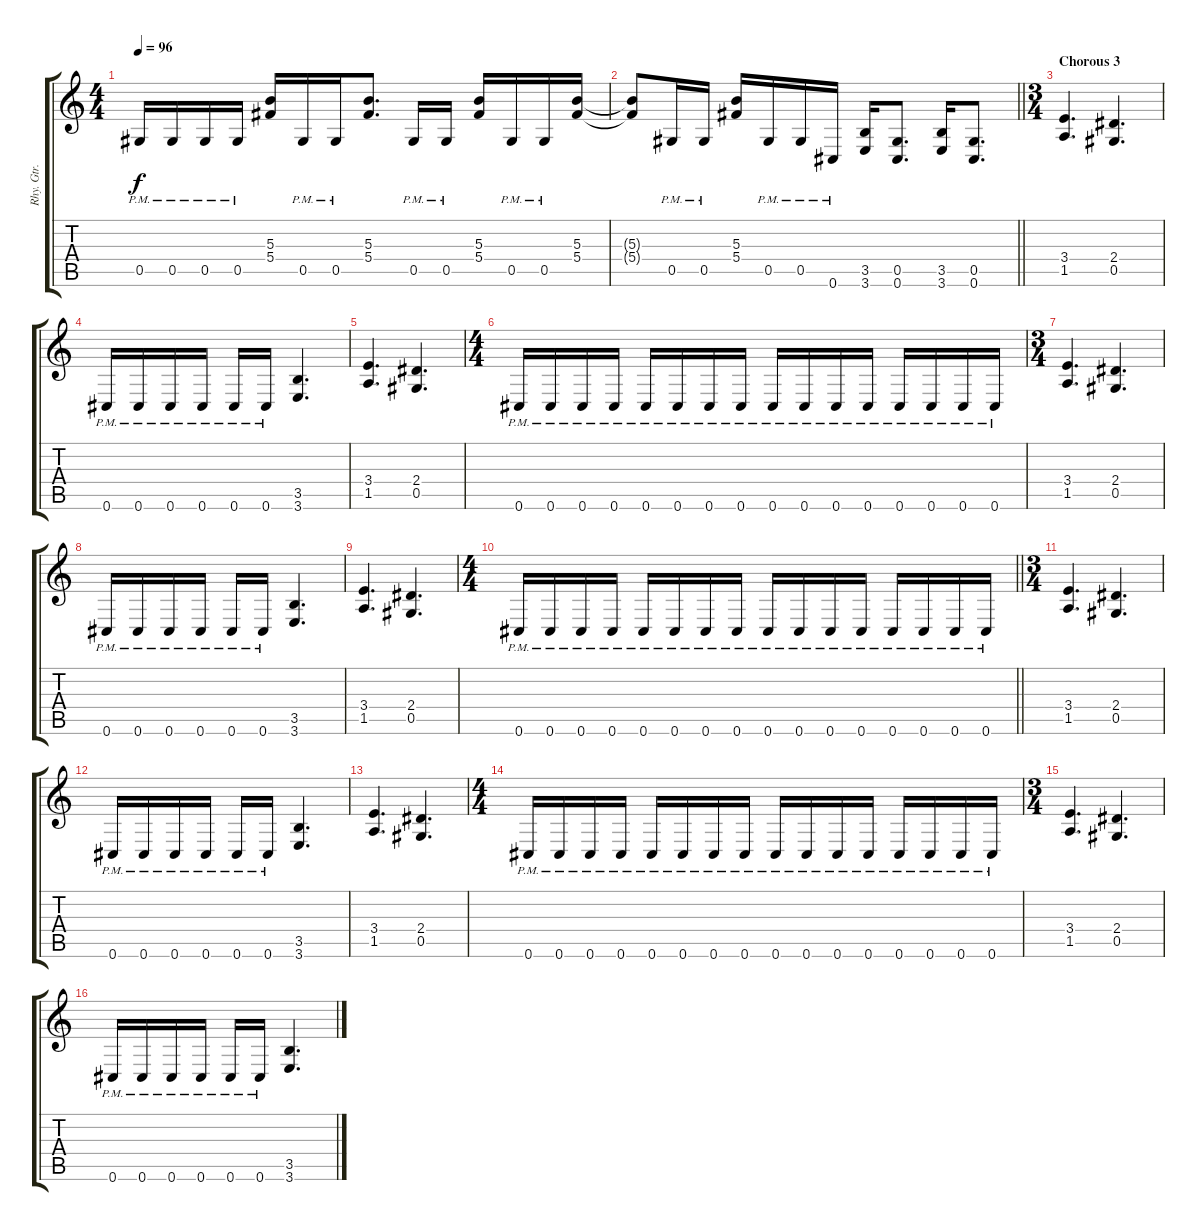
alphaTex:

\track ("Rhy. Gtr. 2" "Rhy. Gtr. ") {instrument distortionguitar}
\staff {score tabs}
\tuning (Eb4 Bb3 Gb3 Db3 Ab2 Db2) {hide}
\ts (4 4)
\tempo 96
\clef g2
\ks c
0.5{pm}.16{dy f} 0.5{pm}.16 0.5{pm}.16 0.5{pm}.16 (5.3 5.4).16 0.5{pm}.16 0.5{pm}.16 (5.3 5.4).8{d} 0.5{pm}.16 0.5{pm}.16 (5.3 5.4).16 0.5{pm}.16 0.5{pm}.16 (5.3 5.4).16 |
\barLineRight lightlight
(5.3{t} 5.4{t}).8 0.5{pm}.16 0.5{pm}.16 (5.3 5.4).16 0.5{pm}.16 0.5{pm}.16 0.6{pm}.16 (3.5 3.6).16 (0.5 0.6).8{d} (3.5 3.6).16 (0.5 0.6).8{d} |
\ts (3 4)
\section ("" "Chorous 3")
(3.4 1.5).4{d} (2.4 0.5).4{d} |
0.6{pm}.16 0.6{pm}.16 0.6{pm}.16 0.6{pm}.16 0.6{pm}.16 0.6{pm}.16 (3.5 3.6).4{d} |
(3.4 1.5).4{d} (2.4 0.5).4{d} |
\ts (4 4)
0.6{pm}.16 0.6{pm}.16 0.6{pm}.16 0.6{pm}.16 0.6{pm}.16 0.6{pm}.16 0.6{pm}.16 0.6{pm}.16 0.6{pm}.16 0.6{pm}.16 0.6{pm}.16 0.6{pm}.16 0.6{pm}.16 0.6{pm}.16 0.6{pm}.16 0.6{pm}.16 |
\ts (3 4)
(3.4 1.5).4{d} (2.4 0.5).4{d} |
0.6{pm}.16 0.6{pm}.16 0.6{pm}.16 0.6{pm}.16 0.6{pm}.16 0.6{pm}.16 (3.5 3.6).4{d} |
(3.4 1.5).4{d} (2.4 0.5).4{d} |
\ts (4 4)
\barLineRight lightlight
0.6{pm}.16 0.6{pm}.16 0.6{pm}.16 0.6{pm}.16 0.6{pm}.16 0.6{pm}.16 0.6{pm}.16 0.6{pm}.16 0.6{pm}.16 0.6{pm}.16 0.6{pm}.16 0.6{pm}.16 0.6{pm}.16 0.6{pm}.16 0.6{pm}.16 0.6{pm}.16 |
\ts (3 4)
\section ("" "")
(3.4 1.5).4{d} (2.4 0.5).4{d} |
0.6{pm}.16 0.6{pm}.16 0.6{pm}.16 0.6{pm}.16 0.6{pm}.16 0.6{pm}.16 (3.5 3.6).4{d} |
(3.4 1.5).4{d} (2.4 0.5).4{d} |
\ts (4 4)
0.6{pm}.16 0.6{pm}.16 0.6{pm}.16 0.6{pm}.16 0.6{pm}.16 0.6{pm}.16 0.6{pm}.16 0.6{pm}.16 0.6{pm}.16 0.6{pm}.16 0.6{pm}.16 0.6{pm}.16 0.6{pm}.16 0.6{pm}.16 0.6{pm}.16 0.6{pm}.16 |
\ts (3 4)
(3.4 1.5).4{d} (2.4 0.5).4{d} |
0.6{pm}.16 0.6{pm}.16 0.6{pm}.16 0.6{pm}.16 0.6{pm}.16 0.6{pm}.16 (3.5 3.6).4{d}
